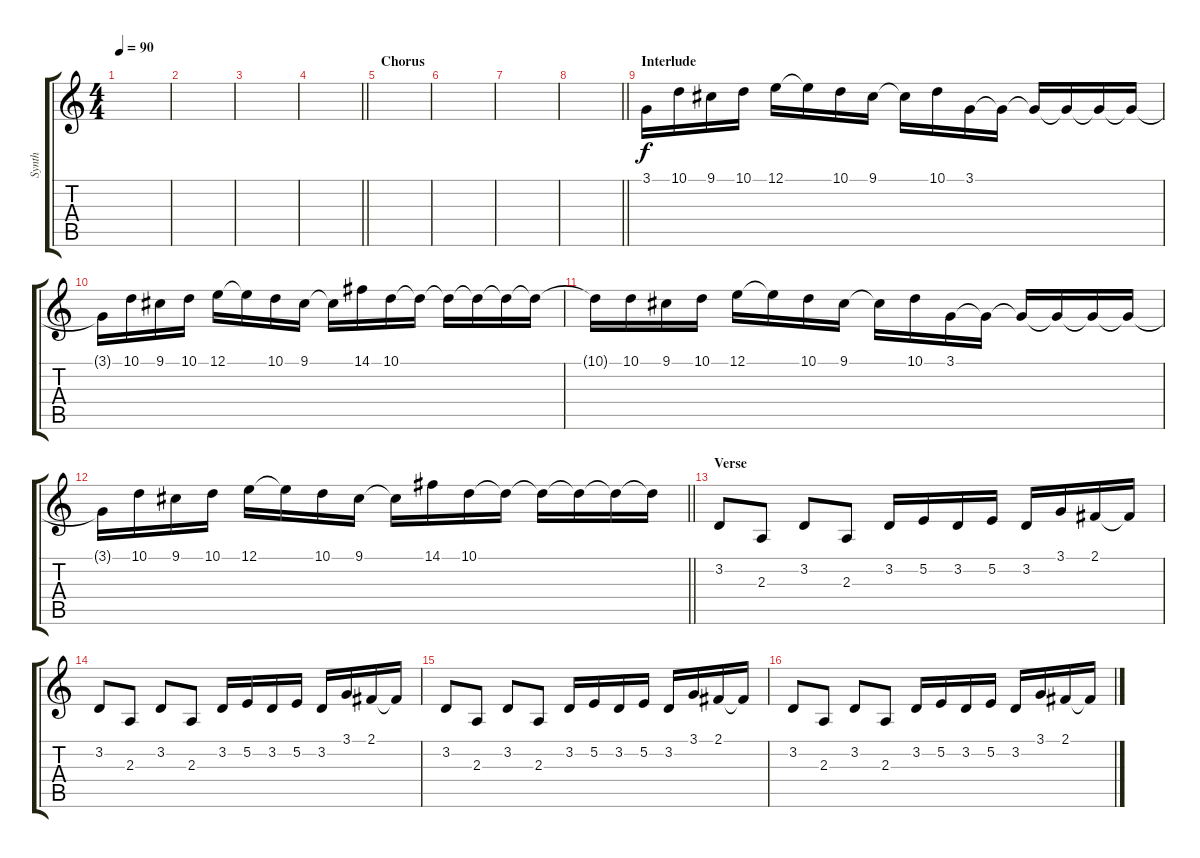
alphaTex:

\track ("Synth" "Synth") {instrument lead1square}
\staff {score tabs}
\tuning (E4 B3 G3 D3 A2 E2) {hide}
\ts (4 4)
\tempo 90
\clef g2
\ks c
|
|
|
\barLineRight lightlight
|
\section ("" "Chorus")
|
|
|
\barLineRight lightlight
|
\section ("" "Interlude")
3.1.16 10.1.16 9.1.16 10.1.16 12.1.16 12.1{t}.16 10.1.16 9.1.16 9.1{t}.16 10.1.16 3.1.16 3.1{t}.16 3.1{t}.16 3.1{t}.16 3.1{t}.16 3.1{t}.16 |
3.1{t}.16 10.1.16 9.1.16 10.1.16 12.1.16 12.1{t}.16 10.1.16 9.1.16 9.1{t}.16 14.1.16 10.1.16 10.1{t}.16 10.1{t}.16 10.1{t}.16 10.1{t}.16 10.1{t}.16 |
10.1{t}.16 10.1.16 9.1.16 10.1.16 12.1.16 12.1{t}.16 10.1.16 9.1.16 9.1{t}.16 10.1.16 3.1.16 3.1{t}.16 3.1{t}.16 3.1{t}.16 3.1{t}.16 3.1{t}.16 |
\barLineRight lightlight
3.1{t}.16 10.1.16 9.1.16 10.1.16 12.1.16 12.1{t}.16 10.1.16 9.1.16 9.1{t}.16 14.1.16 10.1.16 10.1{t}.16 10.1{t}.16 10.1{t}.16 10.1{t}.16 10.1{t}.16 |
\section ("" "Verse")
3.2.8{volume 13} 2.3.8 3.2.8 2.3.8 3.2.16 5.2.16 3.2.16 5.2.16 3.2.16 3.1.16 2.1.16 2.1{t}.16 |
3.2.8 2.3.8 3.2.8 2.3.8 3.2.16 5.2.16 3.2.16 5.2.16 3.2.16 3.1.16 2.1.16 2.1{t}.16 |
3.2.8 2.3.8 3.2.8 2.3.8 3.2.16 5.2.16 3.2.16 5.2.16 3.2.16 3.1.16 2.1.16 2.1{t}.16 |
3.2.8 2.3.8 3.2.8 2.3.8 3.2.16 5.2.16 3.2.16 5.2.16 3.2.16 3.1.16 2.1.16 2.1{t}.16
